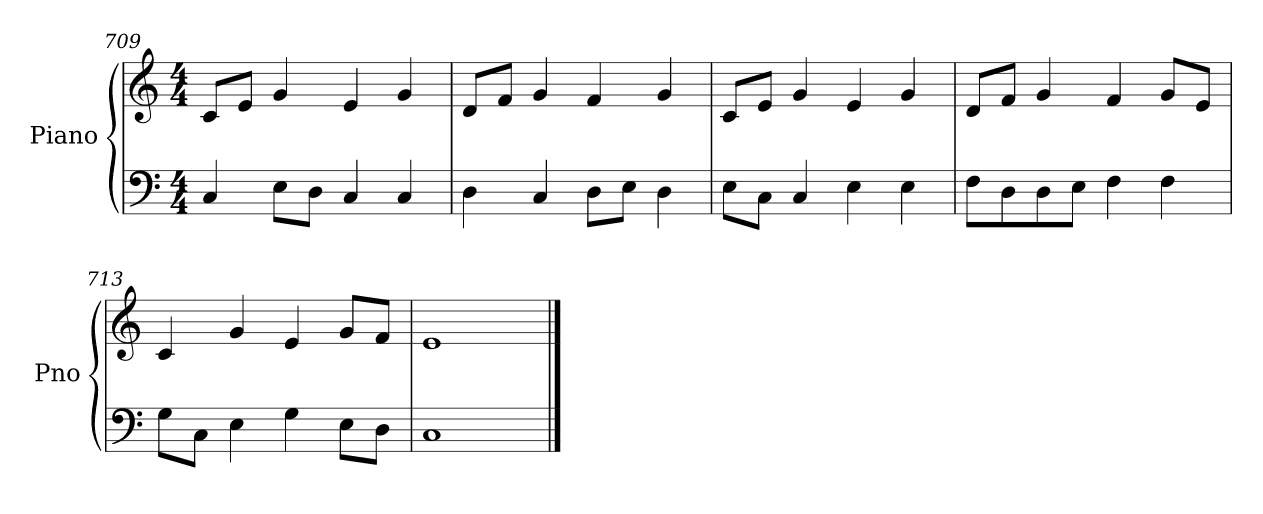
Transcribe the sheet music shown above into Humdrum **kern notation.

**kern	**kern
*part1	*part1
*staff2	*staff1
*I"Piano	*
*I'Pno	*
!!LO:PB:g=z
*clefF4	*clefG2
*k[]	*k[]
*M4/4	*M4/4
=709	=709
4C/	8c/L
.	8e/J
8E\L	4g/
8D\J	.
4C/	4e/
4C/	4g/
=710	=710
4D\	8d/L
.	8f/J
4C/	4g/
8D\L	4f/
8E\J	.
4D\	4g/
=711	=711
8E\L	8c/L
8C\J	8e/J
4C/	4g/
4E\	4e/
4E\	4g/
=712	=712
8F\L	8d/L
8D\	8f/J
8D\	4g/
8E\J	.
4F\	4f/
4F\	8g/L
.	8e/J
=713	=713
8G\L	4c/
8C\J	.
4E\	4g/
4G\	4e/
8E\L	8g/L
8D\J	8f/J
=714	=714
1C	1e
==	==
*-	*-
